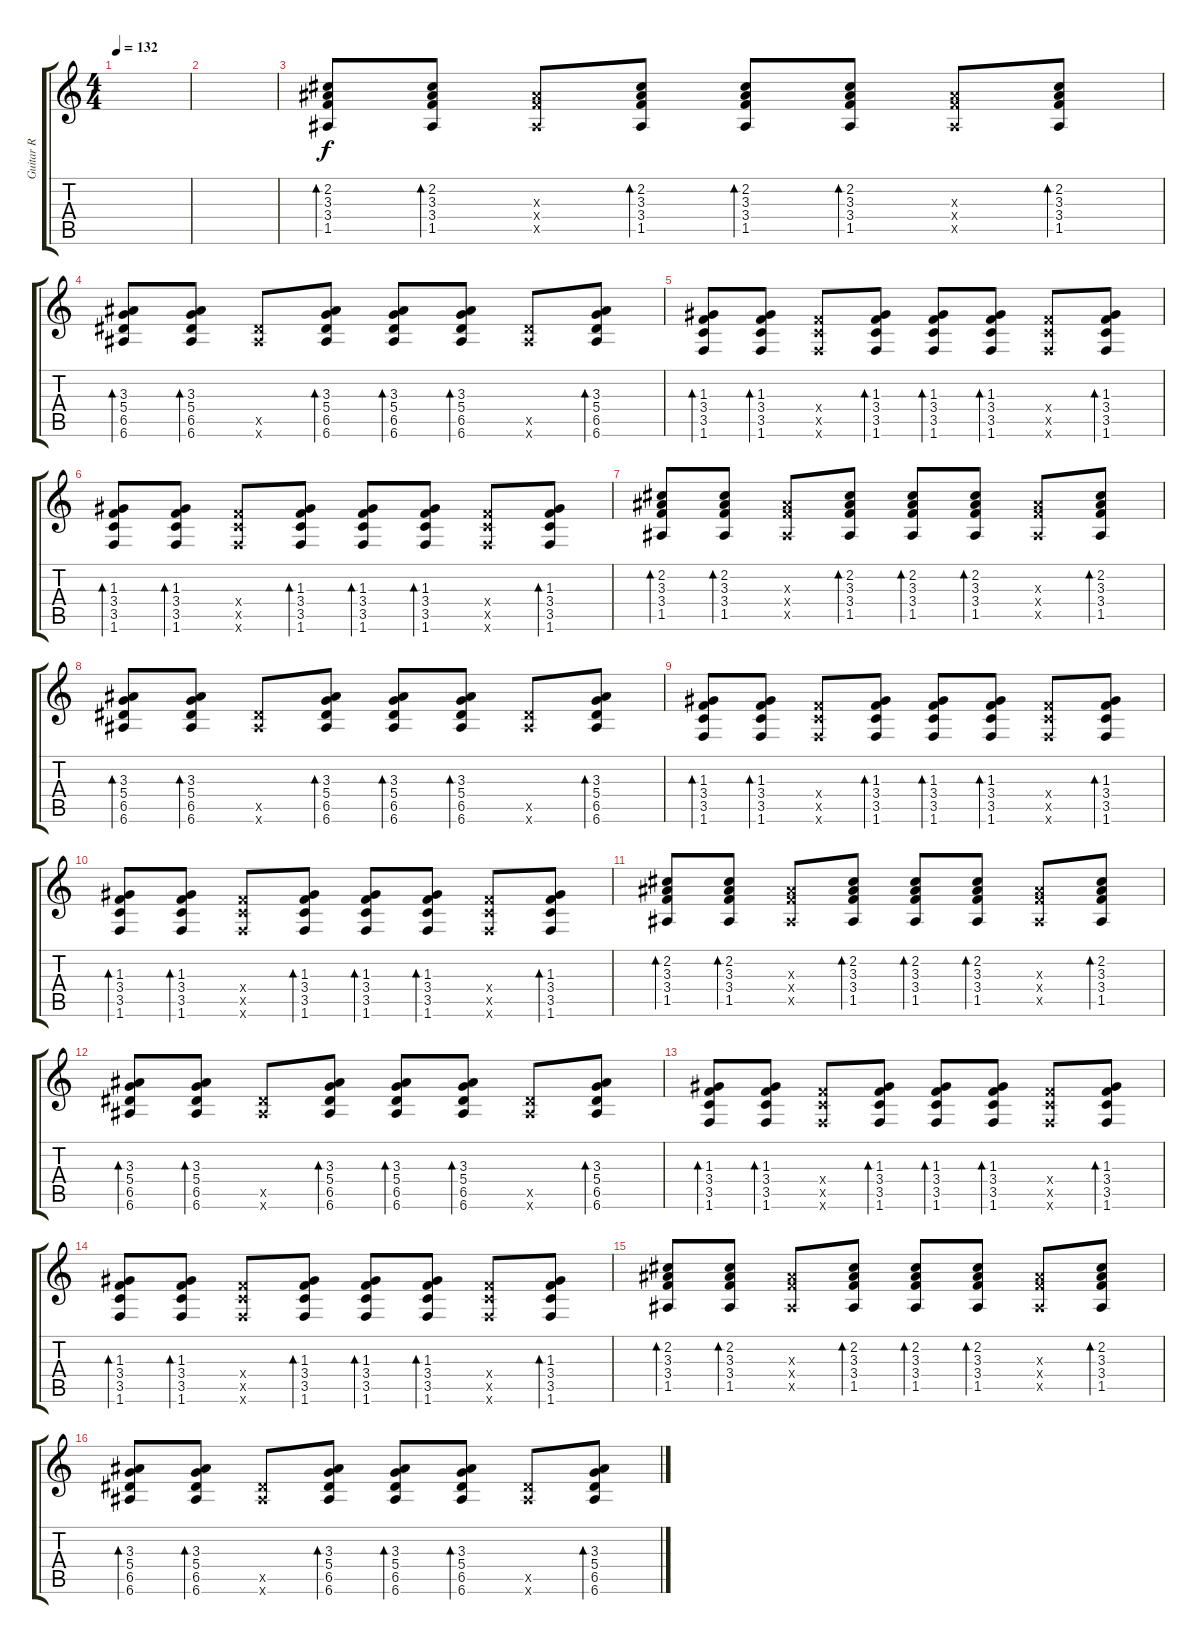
\track ("Guitar R" "Guitar R") {instrument acousticguitarnylon}
\staff {score tabs}
\tuning (E4 B3 G3 D3 A2 E2) {hide}
\ts (4 4)
\tempo 132
\clef g2
\ks c
|
|
(2.2 3.3 3.4 1.5).8{bd 240 balance 8 instrument acousticguitarsteel} (2.2 3.3 3.4 1.5).8{bd 240} (3.3{x} 3.4{x} 1.5{x}).8 (2.2 3.3 3.4 1.5).8{bd 240} (2.2 3.3 3.4 1.5).8{bd 240} (2.2 3.3 3.4 1.5).8{bd 240} (3.3{x} 3.4{x} 1.5{x}).8 (2.2 3.3 3.4 1.5).8{bd 240} |
(3.3 5.4 6.5 6.6).8{bd 240} (3.3 5.4 6.5 6.6).8{bd 240} (6.5{x} 6.6{x}).8 (3.3 5.4 6.5 6.6).8{bd 240} (3.3 5.4 6.5 6.6).8{bd 240} (3.3 5.4 6.5 6.6).8{bd 240} (6.5{x} 6.6{x}).8 (3.3 5.4 6.5 6.6).8{bd 240} |
(1.3 3.4 3.5 1.6).8{bd 240} (1.3 3.4 3.5 1.6).8{bd 240} (3.4{x} 3.5{x} 1.6{x}).8 (1.3 3.4 3.5 1.6).8{bd 240} (1.3 3.4 3.5 1.6).8{bd 240} (1.3 3.4 3.5 1.6).8{bd 240} (3.4{x} 3.5{x} 1.6{x}).8 (1.3 3.4 3.5 1.6).8{bd 240} |
(1.3 3.4 3.5 1.6).8{bd 240} (1.3 3.4 3.5 1.6).8{bd 240} (3.4{x} 3.5{x} 1.6{x}).8 (1.3 3.4 3.5 1.6).8{bd 240} (1.3 3.4 3.5 1.6).8{bd 240} (1.3 3.4 3.5 1.6).8{bd 240} (3.4{x} 3.5{x} 1.6{x}).8 (1.3 3.4 3.5 1.6).8{bd 240} |
(2.2 3.3 3.4 1.5).8{bd 240} (2.2 3.3 3.4 1.5).8{bd 240} (3.3{x} 3.4{x} 1.5{x}).8 (2.2 3.3 3.4 1.5).8{bd 240} (2.2 3.3 3.4 1.5).8{bd 240} (2.2 3.3 3.4 1.5).8{bd 240} (3.3{x} 3.4{x} 1.5{x}).8 (2.2 3.3 3.4 1.5).8{bd 240} |
(3.3 5.4 6.5 6.6).8{bd 240} (3.3 5.4 6.5 6.6).8{bd 240} (6.5{x} 6.6{x}).8 (3.3 5.4 6.5 6.6).8{bd 240} (3.3 5.4 6.5 6.6).8{bd 240} (3.3 5.4 6.5 6.6).8{bd 240} (6.5{x} 6.6{x}).8 (3.3 5.4 6.5 6.6).8{bd 240} |
(1.3 3.4 3.5 1.6).8{bd 240} (1.3 3.4 3.5 1.6).8{bd 240} (3.4{x} 3.5{x} 1.6{x}).8 (1.3 3.4 3.5 1.6).8{bd 240} (1.3 3.4 3.5 1.6).8{bd 240} (1.3 3.4 3.5 1.6).8{bd 240} (3.4{x} 3.5{x} 1.6{x}).8 (1.3 3.4 3.5 1.6).8{bd 240} |
(1.3 3.4 3.5 1.6).8{bd 240} (1.3 3.4 3.5 1.6).8{bd 240} (3.4{x} 3.5{x} 1.6{x}).8 (1.3 3.4 3.5 1.6).8{bd 240} (1.3 3.4 3.5 1.6).8{bd 240} (1.3 3.4 3.5 1.6).8{bd 240} (3.4{x} 3.5{x} 1.6{x}).8 (1.3 3.4 3.5 1.6).8{bd 240} |
(2.2 3.3 3.4 1.5).8{bd 240 balance 8 instrument acousticguitarsteel} (2.2 3.3 3.4 1.5).8{bd 240} (3.3{x} 3.4{x} 1.5{x}).8 (2.2 3.3 3.4 1.5).8{bd 240} (2.2 3.3 3.4 1.5).8{bd 240} (2.2 3.3 3.4 1.5).8{bd 240} (3.3{x} 3.4{x} 1.5{x}).8 (2.2 3.3 3.4 1.5).8{bd 240} |
(3.3 5.4 6.5 6.6).8{bd 240} (3.3 5.4 6.5 6.6).8{bd 240} (6.5{x} 6.6{x}).8 (3.3 5.4 6.5 6.6).8{bd 240} (3.3 5.4 6.5 6.6).8{bd 240} (3.3 5.4 6.5 6.6).8{bd 240} (6.5{x} 6.6{x}).8 (3.3 5.4 6.5 6.6).8{bd 240} |
(1.3 3.4 3.5 1.6).8{bd 240} (1.3 3.4 3.5 1.6).8{bd 240} (3.4{x} 3.5{x} 1.6{x}).8 (1.3 3.4 3.5 1.6).8{bd 240} (1.3 3.4 3.5 1.6).8{bd 240} (1.3 3.4 3.5 1.6).8{bd 240} (3.4{x} 3.5{x} 1.6{x}).8 (1.3 3.4 3.5 1.6).8{bd 240} |
(1.3 3.4 3.5 1.6).8{bd 240} (1.3 3.4 3.5 1.6).8{bd 240} (3.4{x} 3.5{x} 1.6{x}).8 (1.3 3.4 3.5 1.6).8{bd 240} (1.3 3.4 3.5 1.6).8{bd 240} (1.3 3.4 3.5 1.6).8{bd 240} (3.4{x} 3.5{x} 1.6{x}).8 (1.3 3.4 3.5 1.6).8{bd 240} |
(2.2 3.3 3.4 1.5).8{bd 240 balance 8 instrument acousticguitarsteel} (2.2 3.3 3.4 1.5).8{bd 240} (3.3{x} 3.4{x} 1.5{x}).8 (2.2 3.3 3.4 1.5).8{bd 240} (2.2 3.3 3.4 1.5).8{bd 240} (2.2 3.3 3.4 1.5).8{bd 240} (3.3{x} 3.4{x} 1.5{x}).8 (2.2 3.3 3.4 1.5).8{bd 240} |
(3.3 5.4 6.5 6.6).8{bd 240} (3.3 5.4 6.5 6.6).8{bd 240} (6.5{x} 6.6{x}).8 (3.3 5.4 6.5 6.6).8{bd 240} (3.3 5.4 6.5 6.6).8{bd 240} (3.3 5.4 6.5 6.6).8{bd 240} (6.5{x} 6.6{x}).8 (3.3 5.4 6.5 6.6).8{bd 240}
